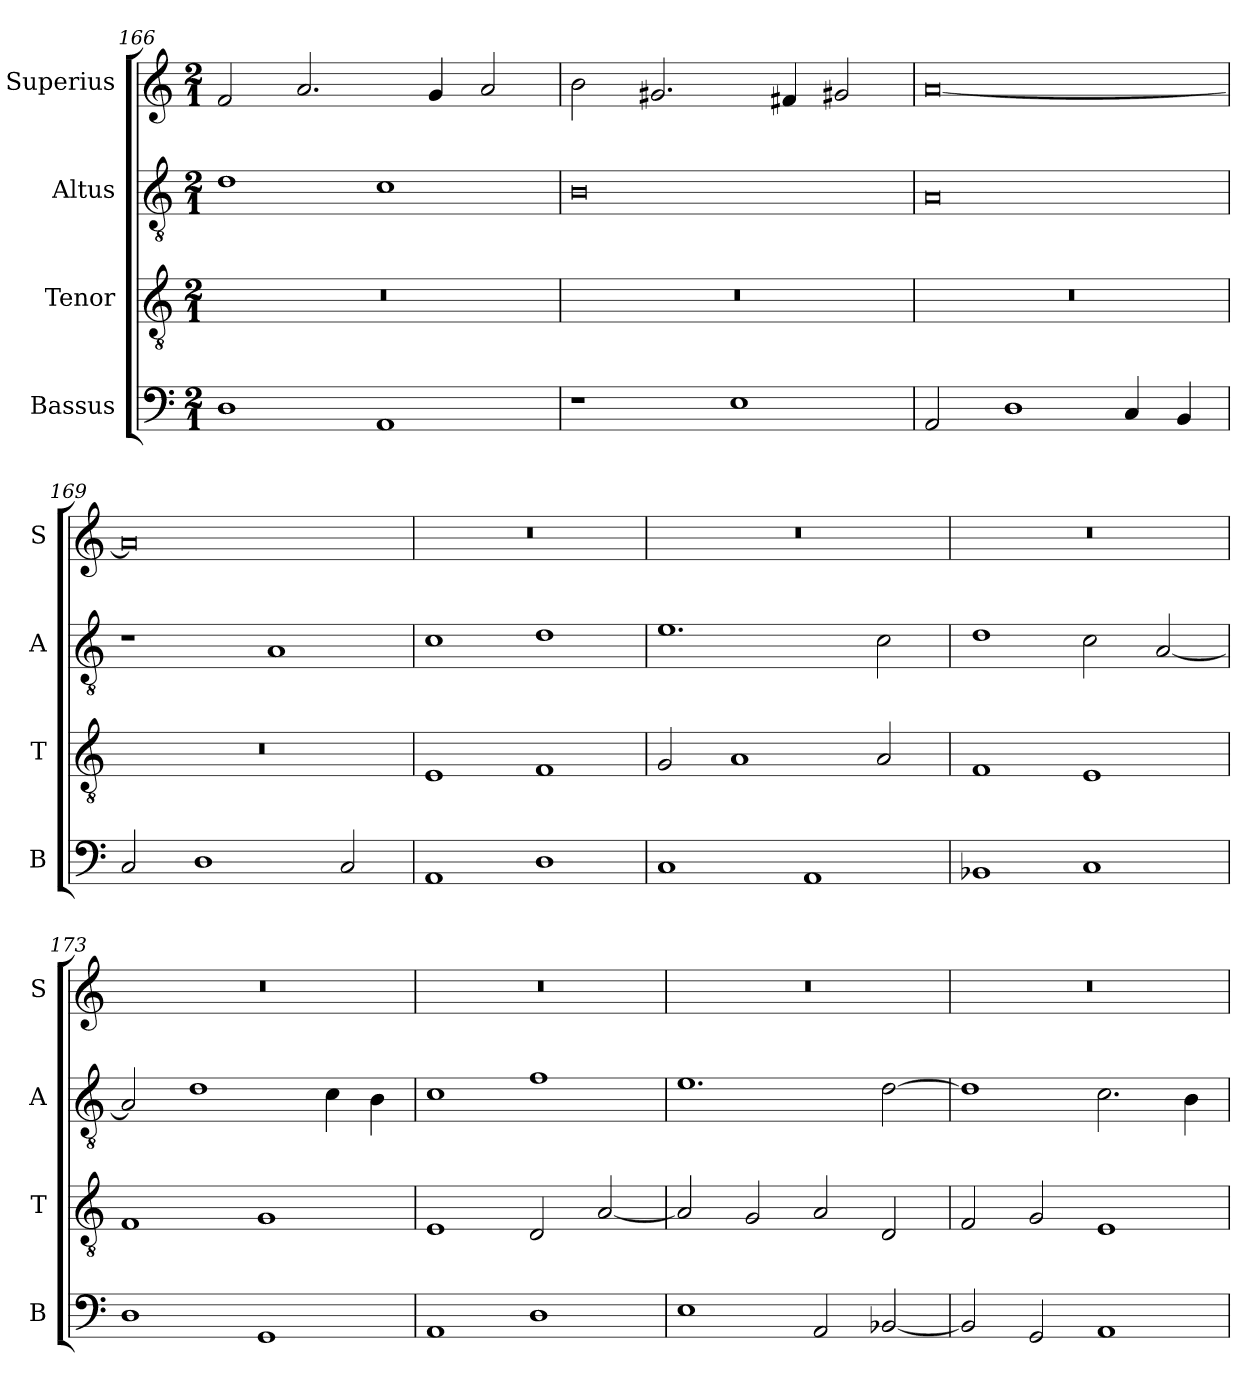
**kern	**kern	**kern	**kern
*part4	*part3	*part2	*part1
*staff4	*staff3	*staff2	*staff1
*I"Bassus	*I"Tenor	*I"Altus	*I"Superius
*I'B	*I'T	*I'A	*I'S
*clefF4	*clefGv2	*clefGv2	*clefG2
*k[]	*k[]	*k[]	*k[]
*M2/1	*M2/1	*M2/1	*M2/1
=166	=166	=166	=166
1D	0r	1d	2f/
.	.	.	2.a/
1AA	.	1c	.
.	.	.	4g/
.	.	.	2a/
=167	=167	=167	=167
1r	0r	0B	2b\
.	.	.	2.g#X/
1E	.	.	.
.	.	.	4f#X/
.	.	.	2g#X/
=168	=168	=168	=168
2AA/	0r	0A	[0a
1D	.	.	.
4C/	.	.	.
4BB/	.	.	.
=169	=169	=169	=169
2C/	0r	1r	0a]
1D	.	.	.
.	.	1A	.
2C/	.	.	.
=170	=170	=170	=170
1AA	1E	1c	0r
1D	1F	1d	.
=171	=171	=171	=171
1C	2G/	1.e	0r
.	1A	.	.
1AA	.	.	.
.	2A/	2c\	.
=172	=172	=172	=172
1BB-X	1F	1d	0r
1C	1E	2c\	.
.	.	[2A/	.
=173	=173	=173	=173
1D	1F	2A/]	0r
.	.	1d	.
1GG	1G	.	.
.	.	4c\	.
.	.	4B\	.
=174	=174	=174	=174
1AA	1E	1c	0r
1D	2D/	1f	.
.	[2A/	.	.
=175	=175	=175	=175
1E	2A/]	1.e	0r
.	2G/	.	.
2AA/	2A/	.	.
[2BB-X/	2D/	[2d\	.
=176	=176	=176	=176
2BB-/]	2F/	1d]	0r
2GG/	2G/	.	.
1AA	1E	2.c\	.
.	.	4B\	.
=	=	=	=
*-	*-	*-	*-
